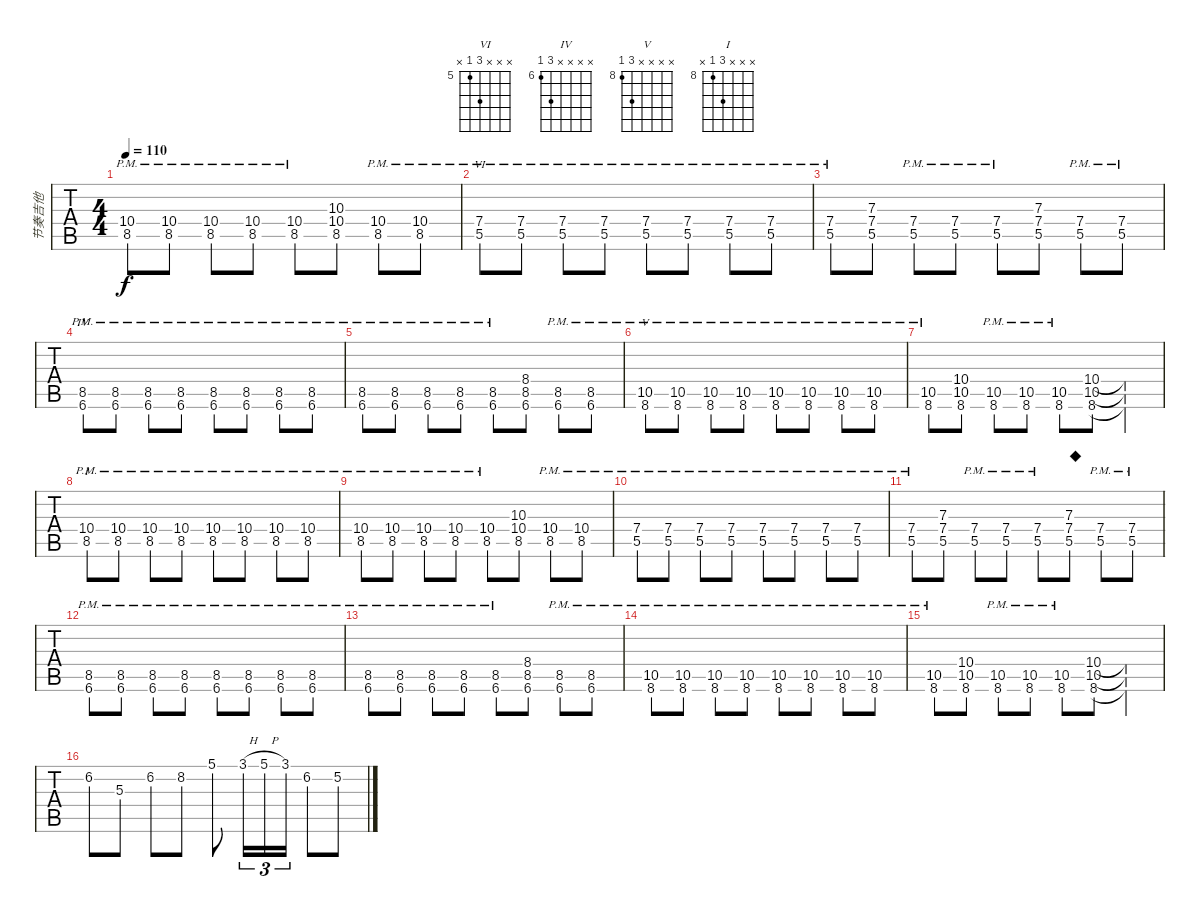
\track ("节奏吉他" "节奏吉他") {instrument distortionguitar}
\staff {tabs}
\tuning (E4 B3 G3 D3 A2 E2) {hide}
\chord ("VI" x x x 7 5 x) {firstfret 5}
\chord ("IV" x x x x 8 6) {firstfret 6}
\chord ("V" x x x x 10 8) {firstfret 8}
\chord ("I" x x x 10 8 x) {firstfret 8}
\ts (4 4)
\tempo 110
\clef g2
\ks c
(10.4{pm} 8.5{pm}).8{dy f} (10.4{pm} 8.5{pm}).8 (10.4{pm} 8.5{pm}).8 (10.4{pm} 8.5{pm}).8 (10.4{pm} 8.5{pm}).8 (10.3 10.4 8.5).8 (10.4{pm} 8.5{pm}).8 (10.4{pm} 8.5{pm}).8 |
(7.4{pm} 5.5{pm}).8{ch "VI"} (7.4{pm} 5.5{pm}).8 (7.4{pm} 5.5{pm}).8 (7.4{pm} 5.5{pm}).8 (7.4{pm} 5.5{pm}).8 (7.4{pm} 5.5{pm}).8 (7.4{pm} 5.5{pm}).8 (7.4{pm} 5.5{pm}).8 |
(7.4{pm} 5.5{pm}).8 (7.3 7.4 5.5).8 (7.4{pm} 5.5{pm}).8 (7.4{pm} 5.5{pm}).8 (7.4{pm} 5.5{pm}).8 (7.3 7.4 5.5).8 (7.4{pm} 5.5{pm}).8 (7.4{pm} 5.5{pm}).8 |
(8.5{pm} 6.6{pm}).8{ch "IV"} (8.5{pm} 6.6{pm}).8 (8.5{pm} 6.6{pm}).8 (8.5{pm} 6.6{pm}).8 (8.5{pm} 6.6{pm}).8 (8.5{pm} 6.6{pm}).8 (8.5{pm} 6.6{pm}).8 (8.5{pm} 6.6{pm}).8 |
(8.5{pm} 6.6{pm}).8 (8.5{pm} 6.6{pm}).8 (8.5{pm} 6.6{pm}).8 (8.5{pm} 6.6{pm}).8 (8.5{pm} 6.6{pm}).8 (8.4 8.5 6.6).8 (8.5{pm} 6.6{pm}).8 (8.5{pm} 6.6{pm}).8 |
(10.5{pm} 8.6{pm}).8{ch "V"} (10.5{pm} 8.6{pm}).8 (10.5{pm} 8.6{pm}).8 (10.5{pm} 8.6{pm}).8 (10.5{pm} 8.6{pm}).8 (10.5{pm} 8.6{pm}).8 (10.5{pm} 8.6{pm}).8 (10.5{pm} 8.6{pm}).8 |
(10.5{pm} 8.6{pm}).8 (10.4 10.5 8.6).8 (10.5{pm} 8.6{pm}).8 (10.5{pm} 8.6{pm}).8 (10.5{pm} 8.6{pm}).8 (10.4 10.5 8.6).8 (10.4{t} 10.5{t} 8.6{t}).4 |
(10.4{pm} 8.5{pm}).8{ch "I"} (10.4{pm} 8.5{pm}).8 (10.4{pm} 8.5{pm}).8 (10.4{pm} 8.5{pm}).8 (10.4{pm} 8.5{pm}).8 (10.4{pm} 8.5{pm}).8 (10.4{pm} 8.5{pm}).8 (10.4{pm} 8.5{pm}).8 |
(10.4{pm} 8.5{pm}).8 (10.4{pm} 8.5{pm}).8 (10.4{pm} 8.5{pm}).8 (10.4{pm} 8.5{pm}).8 (10.4{pm} 8.5{pm}).8 (10.3 10.4 8.5).8 (10.4{pm} 8.5{pm}).8 (10.4{pm} 8.5{pm}).8 |
(7.4{pm} 5.5{pm}).8 (7.4{pm} 5.5{pm}).8 (7.4{pm} 5.5{pm}).8 (7.4{pm} 5.5{pm}).8 (7.4{pm} 5.5{pm}).8 (7.4{pm} 5.5{pm}).8 (7.4{pm} 5.5{pm}).8 (7.4{pm} 5.5{pm}).8 |
(7.4{pm} 5.5{pm}).8 (7.3 7.4 5.5).8 (7.4{pm} 5.5{pm}).8 (7.4{pm} 5.5{pm}).8 (7.4{pm} 5.5{pm}).8 (7.3 7.4 5.5).8{txt "◆"} (7.4{pm} 5.5{pm}).8 (7.4{pm} 5.5{pm}).8 |
(8.5{pm} 6.6{pm}).8 (8.5{pm} 6.6{pm}).8 (8.5{pm} 6.6{pm}).8 (8.5{pm} 6.6{pm}).8 (8.5{pm} 6.6{pm}).8 (8.5{pm} 6.6{pm}).8 (8.5{pm} 6.6{pm}).8 (8.5{pm} 6.6{pm}).8 |
(8.5{pm} 6.6{pm}).8 (8.5{pm} 6.6{pm}).8 (8.5{pm} 6.6{pm}).8 (8.5{pm} 6.6{pm}).8 (8.5{pm} 6.6{pm}).8 (8.4 8.5 6.6).8 (8.5{pm} 6.6{pm}).8 (8.5{pm} 6.6{pm}).8 |
(10.5{pm} 8.6{pm}).8 (10.5{pm} 8.6{pm}).8 (10.5{pm} 8.6{pm}).8 (10.5{pm} 8.6{pm}).8 (10.5{pm} 8.6{pm}).8 (10.5{pm} 8.6{pm}).8 (10.5{pm} 8.6{pm}).8 (10.5{pm} 8.6{pm}).8 |
(10.5{pm} 8.6{pm}).8 (10.4 10.5 8.6).8 (10.5{pm} 8.6{pm}).8 (10.5{pm} 8.6{pm}).8 (10.5{pm} 8.6{pm}).8 (10.4 10.5 8.6).8 (10.4{t} 10.5{t} 8.6{t}).4 |
6.2.8 5.3.8 6.2.8 8.2.8 5.1.8 3.1{h}.16{tu (3 2)} 5.1{h}.16{tu (3 2)} 3.1.16{tu (3 2)} 6.2.8 5.2.8
